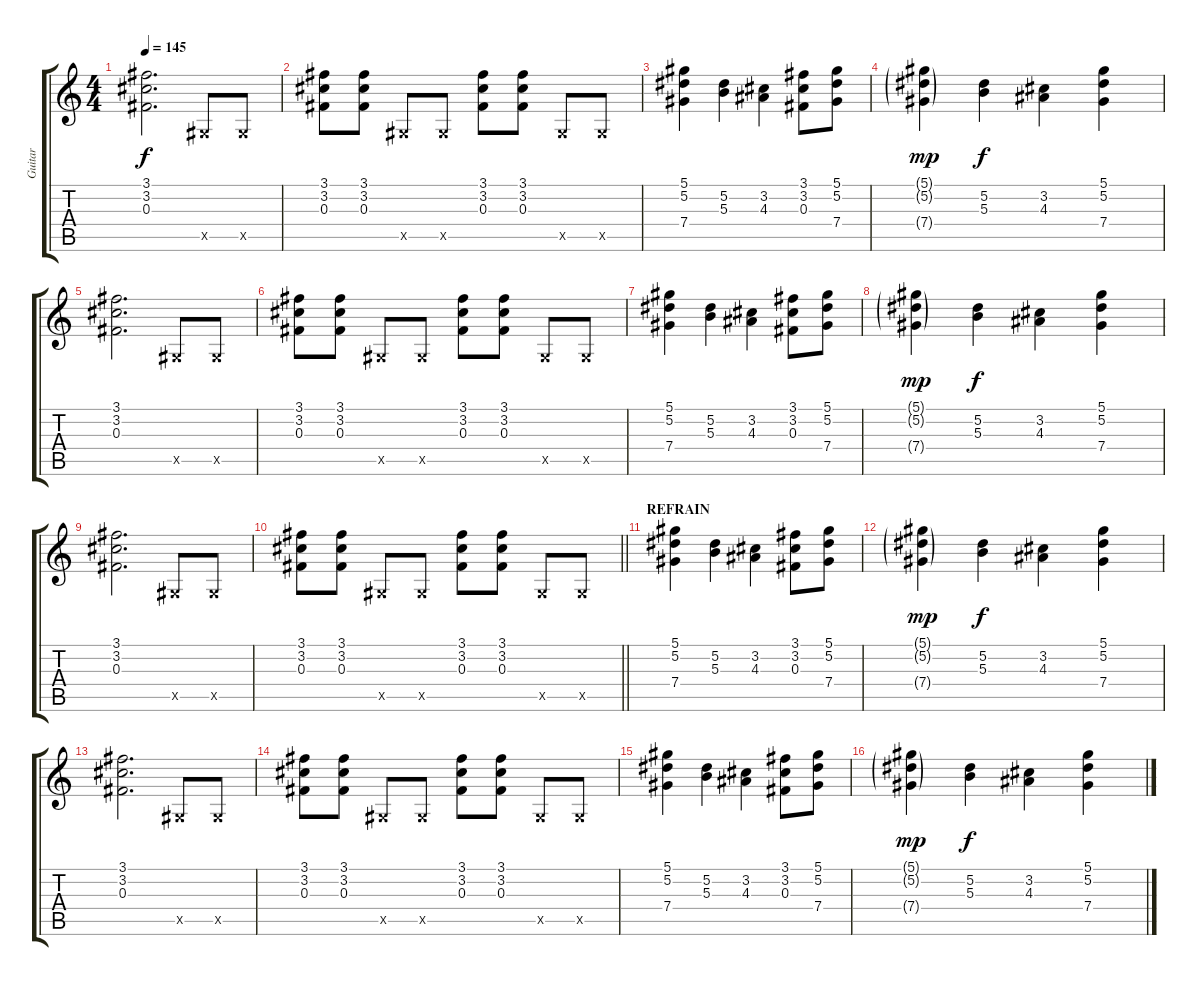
\track ("Guitar" "Guitar") {instrument acousticguitarsteel}
\staff {score tabs}
\tuning (Eb4 Bb3 Gb3 Db3 Ab2 Eb2) {hide}
\ts (4 4)
\tempo 145
\clef g2
\ks c
(3.1 3.2 0.3).2{d dy f} 0.5{x}.8 0.5{x}.8 |
(3.1 3.2 0.3).8 (3.1 3.2 0.3).8 0.5{x}.8 0.5{x}.8 (3.1 3.2 0.3).8 (3.1 3.2 0.3).8 0.5{x}.8 0.5{x}.8 |
(5.1 5.2 7.4).4 (5.2 5.3).4 (3.2 4.3).4 (3.1 3.2 0.3).8 (5.1 5.2 7.4).8 |
(5.1{g} 5.2{g} 7.4{g}).4{dy mp} (5.2 5.3).4{dy f} (3.2 4.3).4 (5.1 5.2 7.4).4 |
(3.1 3.2 0.3).2{d} 0.5{x}.8 0.5{x}.8 |
(3.1 3.2 0.3).8 (3.1 3.2 0.3).8 0.5{x}.8 0.5{x}.8 (3.1 3.2 0.3).8 (3.1 3.2 0.3).8 0.5{x}.8 0.5{x}.8 |
(5.1 5.2 7.4).4 (5.2 5.3).4 (3.2 4.3).4 (3.1 3.2 0.3).8 (5.1 5.2 7.4).8 |
(5.1{g} 5.2{g} 7.4{g}).4{dy mp} (5.2 5.3).4{dy f} (3.2 4.3).4 (5.1 5.2 7.4).4 |
(3.1 3.2 0.3).2{d} 0.5{x}.8 0.5{x}.8 |
\barLineRight lightlight
(3.1 3.2 0.3).8 (3.1 3.2 0.3).8 0.5{x}.8 0.5{x}.8 (3.1 3.2 0.3).8 (3.1 3.2 0.3).8 0.5{x}.8 0.5{x}.8 |
\section ("" "REFRAIN")
(5.1 5.2 7.4).4 (5.2 5.3).4 (3.2 4.3).4 (3.1 3.2 0.3).8 (5.1 5.2 7.4).8 |
(5.1{g} 5.2{g} 7.4{g}).4{dy mp} (5.2 5.3).4{dy f} (3.2 4.3).4 (5.1 5.2 7.4).4 |
(3.1 3.2 0.3).2{d} 0.5{x}.8 0.5{x}.8 |
(3.1 3.2 0.3).8 (3.1 3.2 0.3).8 0.5{x}.8 0.5{x}.8 (3.1 3.2 0.3).8 (3.1 3.2 0.3).8 0.5{x}.8 0.5{x}.8 |
(5.1 5.2 7.4).4 (5.2 5.3).4 (3.2 4.3).4 (3.1 3.2 0.3).8 (5.1 5.2 7.4).8 |
(5.1{g} 5.2{g} 7.4{g}).4{dy mp} (5.2 5.3).4{dy f} (3.2 4.3).4 (5.1 5.2 7.4).4
